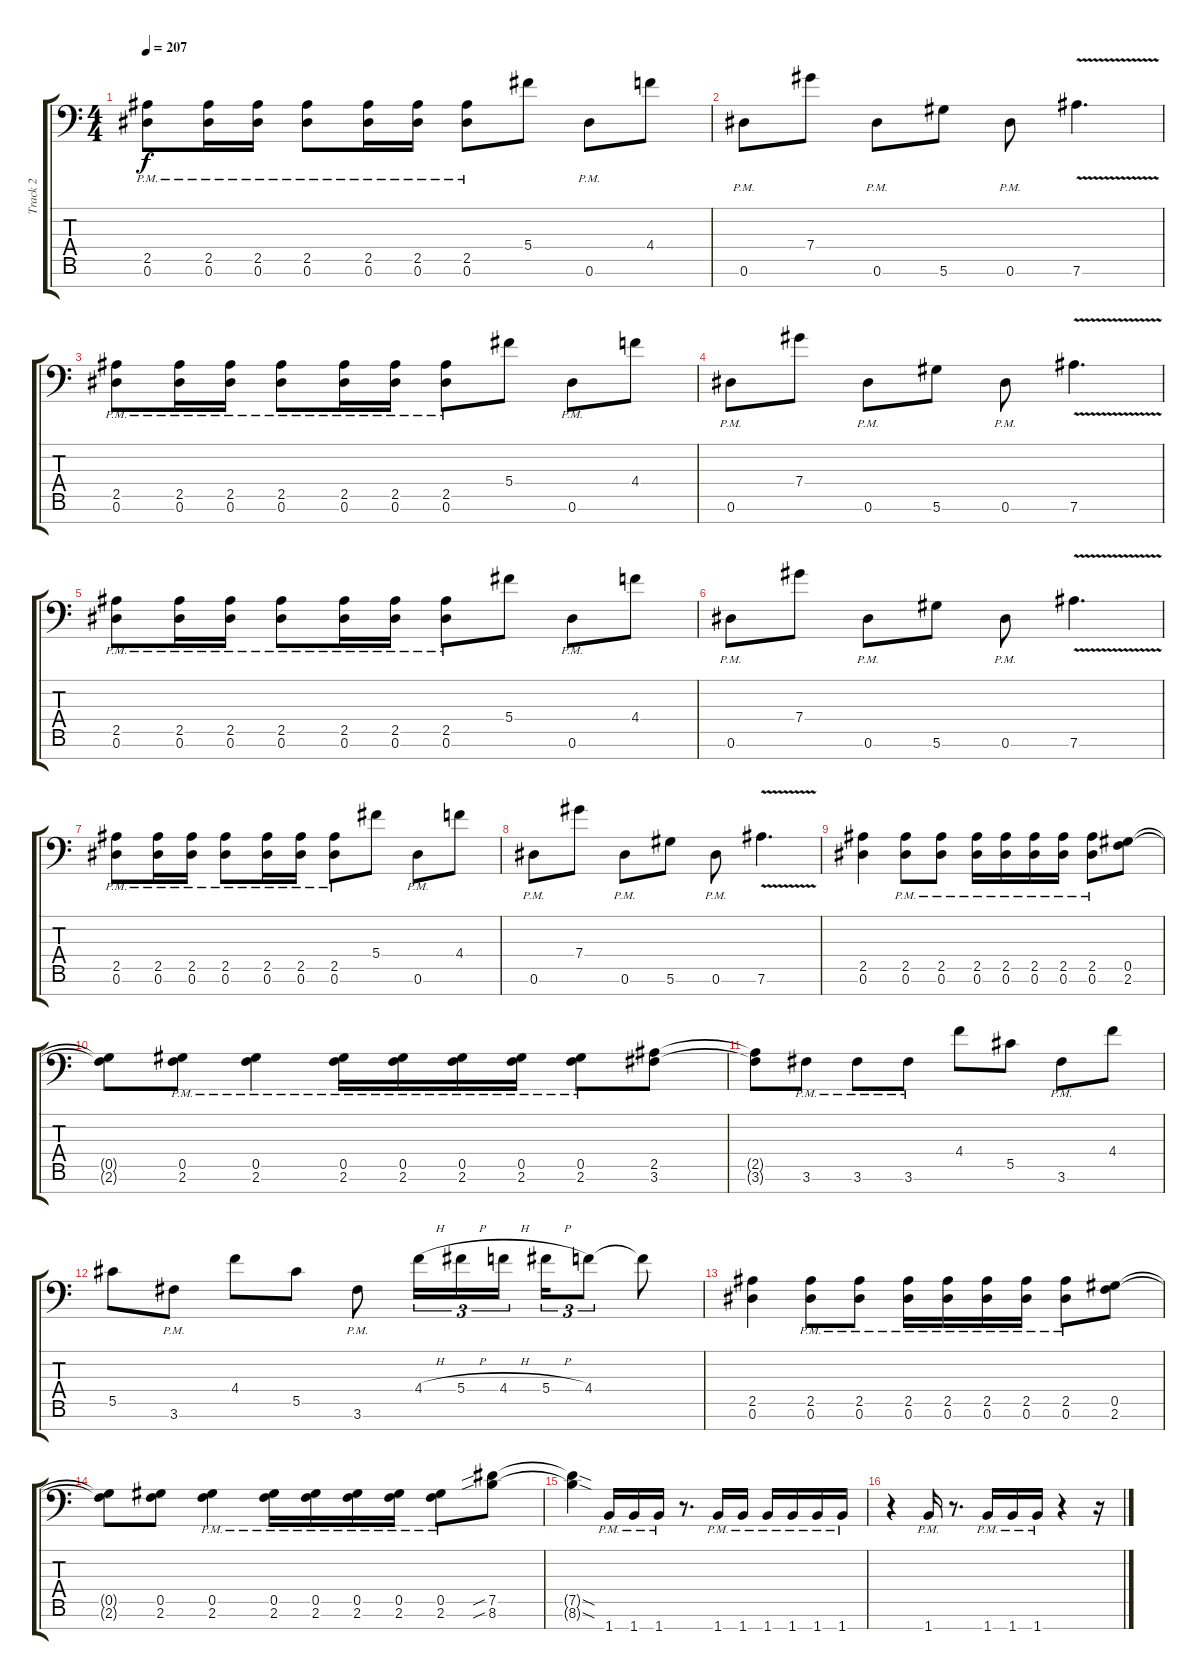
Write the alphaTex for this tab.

\track ("Track 2" "Track 2") {instrument overdrivenguitar}
\staff {score tabs}
\tuning (Eb4 Bb3 Gb3 Db3 Ab2 Eb2 Bb1) {hide}
\ts (4 4)
\tempo 207
\clef f4
\ks c
(2.5{pm} 0.6{pm}).8{dy f} (2.5{pm} 0.6{pm}).16 (2.5{pm} 0.6{pm}).16 (2.5{pm} 0.6{pm}).8 (2.5{pm} 0.6{pm}).16 (2.5{pm} 0.6{pm}).16 (2.5{pm} 0.6{pm}).8 5.4.8 0.6{pm}.8 4.4.8 |
0.6{pm}.8 7.4.8 0.6{pm}.8 5.6.8 0.6{pm}.8 7.6{v}.4{d} |
(2.5{pm} 0.6{pm}).8 (2.5{pm} 0.6{pm}).16 (2.5{pm} 0.6{pm}).16 (2.5{pm} 0.6{pm}).8 (2.5{pm} 0.6{pm}).16 (2.5{pm} 0.6{pm}).16 (2.5{pm} 0.6{pm}).8 5.4.8 0.6{pm}.8 4.4.8 |
0.6{pm}.8 7.4.8 0.6{pm}.8 5.6.8 0.6{pm}.8 7.6{v}.4{d} |
(2.5{pm} 0.6{pm}).8 (2.5{pm} 0.6{pm}).16 (2.5{pm} 0.6{pm}).16 (2.5{pm} 0.6{pm}).8 (2.5{pm} 0.6{pm}).16 (2.5{pm} 0.6{pm}).16 (2.5{pm} 0.6{pm}).8 5.4.8 0.6{pm}.8 4.4.8 |
0.6{pm}.8 7.4.8 0.6{pm}.8 5.6.8 0.6{pm}.8 7.6{v}.4{d} |
(2.5{pm} 0.6{pm}).8 (2.5{pm} 0.6{pm}).16 (2.5{pm} 0.6{pm}).16 (2.5{pm} 0.6{pm}).8 (2.5{pm} 0.6{pm}).16 (2.5{pm} 0.6{pm}).16 (2.5{pm} 0.6{pm}).8 5.4.8 0.6{pm}.8 4.4.8 |
0.6{pm}.8 7.4.8 0.6{pm}.8 5.6.8 0.6{pm}.8 7.6{v}.4{d} |
(2.5 0.6).4 (2.5{pm} 0.6{pm}).8 (2.5{pm} 0.6{pm}).8 (2.5{pm} 0.6{pm}).16 (2.5{pm} 0.6{pm}).16 (2.5{pm} 0.6{pm}).16 (2.5{pm} 0.6{pm}).16 (2.5{pm} 0.6{pm}).8 (0.5 2.6).8 |
(0.5{t} 2.6{t}).8 (0.5{pm} 2.6{pm}).8 (0.5{pm} 2.6{pm}).4 (0.5{pm} 2.6{pm}).16 (0.5{pm} 2.6{pm}).16 (0.5{pm} 2.6{pm}).16 (0.5{pm} 2.6{pm}).16 (0.5{pm} 2.6{pm}).8 (2.5 3.6).8 |
(2.5{t} 3.6{t}).8 3.6{pm}.8 3.6{pm}.8 3.6{pm}.8 4.4.8 5.5.8 3.6{pm}.8 4.4.8 |
5.5.8 3.6{pm}.8 4.4.8 5.5.8 3.6{pm}.8 4.4{h}.16{tu (3 2)} 5.4{h}.16{tu (3 2)} 4.4{h}.16{tu (3 2)} 5.4{h}.16{tu (3 2)} 4.4.8{tu (3 2)} 4.4{t}.8 |
(2.5 0.6).4 (2.5{pm} 0.6{pm}).8 (2.5{pm} 0.6{pm}).8 (2.5{pm} 0.6{pm}).16 (2.5{pm} 0.6{pm}).16 (2.5{pm} 0.6{pm}).16 (2.5{pm} 0.6{pm}).16 (2.5{pm} 0.6{pm}).8 (0.5 2.6).8 |
(0.5{t} 2.6{t}).8 (0.5 2.6).8 (0.5{pm} 2.6{pm}).4 (0.5{pm} 2.6{pm}).16 (0.5{pm} 2.6{pm}).16 (0.5{pm} 2.6{pm}).16 (0.5{pm} 2.6{pm}).16 (0.5{pm} 2.6{pm}).8 (7.5{sib} 8.6{sib}).8 |
(7.5{sod t} 8.6{sod t}).4 1.7{pm}.16 1.7{pm}.16 1.7{pm}.16 r.8{d} 1.7{pm}.16 1.7{pm}.16 1.7{pm}.16 1.7{pm}.16 1.7{pm}.16 1.7{pm}.16 |
r.4 1.7{pm}.16 r.8{d} 1.7{pm}.16 1.7{pm}.16 1.7{pm}.16 r.4 r.16
